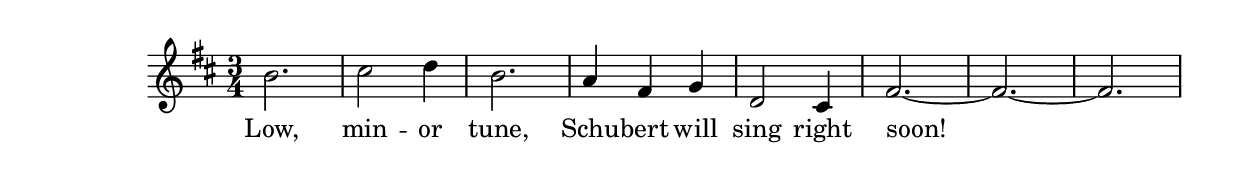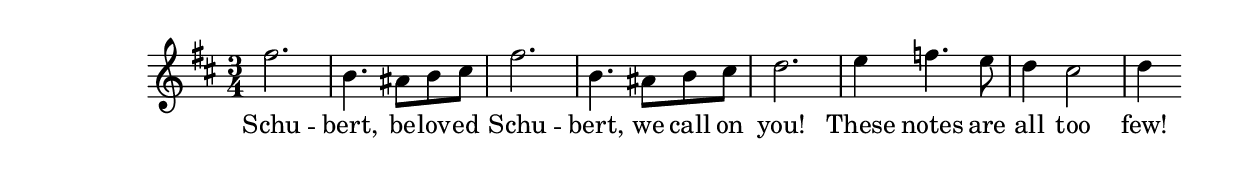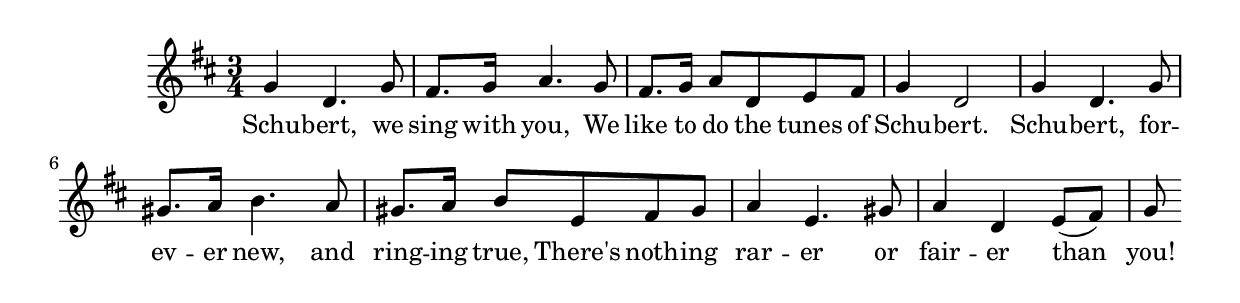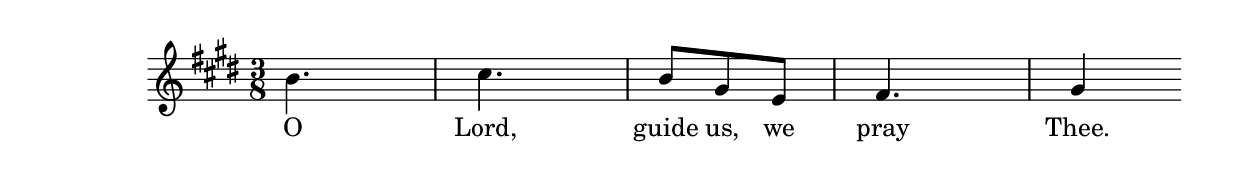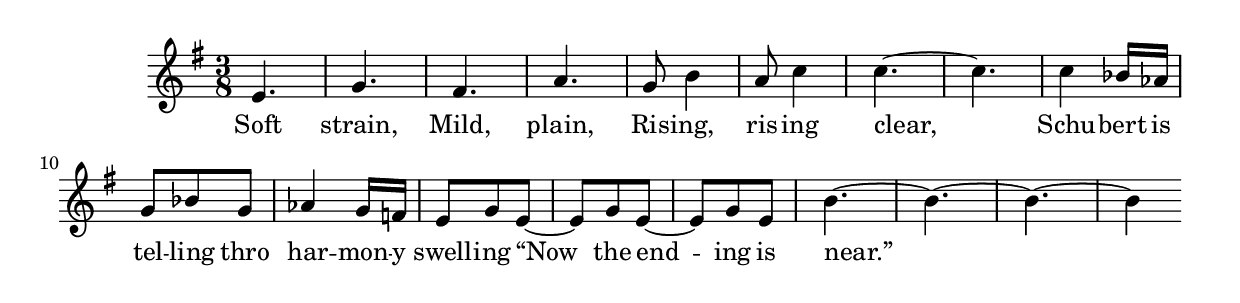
% Schubert Symphony No. 8 (Unfinished)
\version "2.18.2"
% Melody definitions for movements of
% Schubert's 8th Symphony (schubert-008) ``Unfinished''

% Movement I Melody A {{{
melody_ia = <<
    \relative c'' {
        \clef "treble"
        \key b \minor
        \time 3/4
        b2. | cis2 d4 | b2. | a4 fis g |
        d2 cis4 | fis2.~ | fis2.~ | fis2. |
    }
    \addlyrics {
        Low, min -- or tune, Schu -- bert will sing right soon!
    }
>> % }}}

% Movement I Melody B {{{
melody_ib = <<
    \relative c'' {
        \clef "treble"
        \key b \minor
        \time 3/4
        fis2. | b,4. ais8 b cis |
        fis2. | b,4. ais8 b cis |
        d2. | e4 f4. e8 | d4 cis2 | d4
    }
    \addlyrics {
        Schu -- bert, be -- lov -- ed Schu -- bert, we call on you! These notes
        are all too few!
    }
>> % }}}

% Movement I Melody C {{{
melody_ic = <<
    \relative c'' {
        \clef "treble"
        \key b \minor
        \time 3/4
        g4 d4. g8 | fis8. g16 a4. g8 |
        fis8. g16 a8 d, e fis | g4 d2 |
        g4 d4. g8 | gis8. a16 b4. a8 |
        gis8. a16 b8 e, fis gis | a4 e4. gis8 |
        a4 d,4 e8( fis) | g8
    }
    \addlyrics {
        Schu -- bert, we sing with you, We like to do the tunes of
        Schu -- bert. Schu -- bert, for -- ev -- er new, and
        ring -- ing true, There's noth -- ing rar -- er or fair -- er than you!
    }
>> % }}}

% Movement II Melody A {{{
melody_iia = <<
    \relative c'' {
        \clef "treble"
        \key e \major
        \time 3/8
        b4. | cis4. | b8 gis e | fis4. | gis4
    }
    \addlyrics {
        O Lord, guide us, we pray Thee.
    }
>> % }}}

% Movement II Melody B {{{
melody_iib = <<
    \relative c' {
        \clef "treble"
        \key e \minor
        \time 3/8
        e4. | g | fis | a | g8 b4 | a8 c4 |
        c4.~ | c4. | c4 bes16 aes | g8 bes g |
        aes4 g16 f | e8 g e~ | e8 g e~ | e8 g e |
        b'4.~ | b~ | b~ | b4
    }
    \addlyrics {
        Soft strain, Mild, plain, Ris -- ing, ris -- ing clear,
        Schu -- bert is tel -- ling thro har -- mon -- y swell -- ing
        “Now the end -- ing is near.”
    }
>> % }}}

\paper { oddFooterMarkup = ##f }
\layout { ragged-right = ##f }

\book { \bookOutputSuffix "1a" \melody_ia }
\book { \bookOutputSuffix "1b" \melody_ib }
\book { \bookOutputSuffix "1c" \melody_ic }
\book { \bookOutputSuffix "2a" \melody_iia }
\book { \bookOutputSuffix "2b" \melody_iib }
